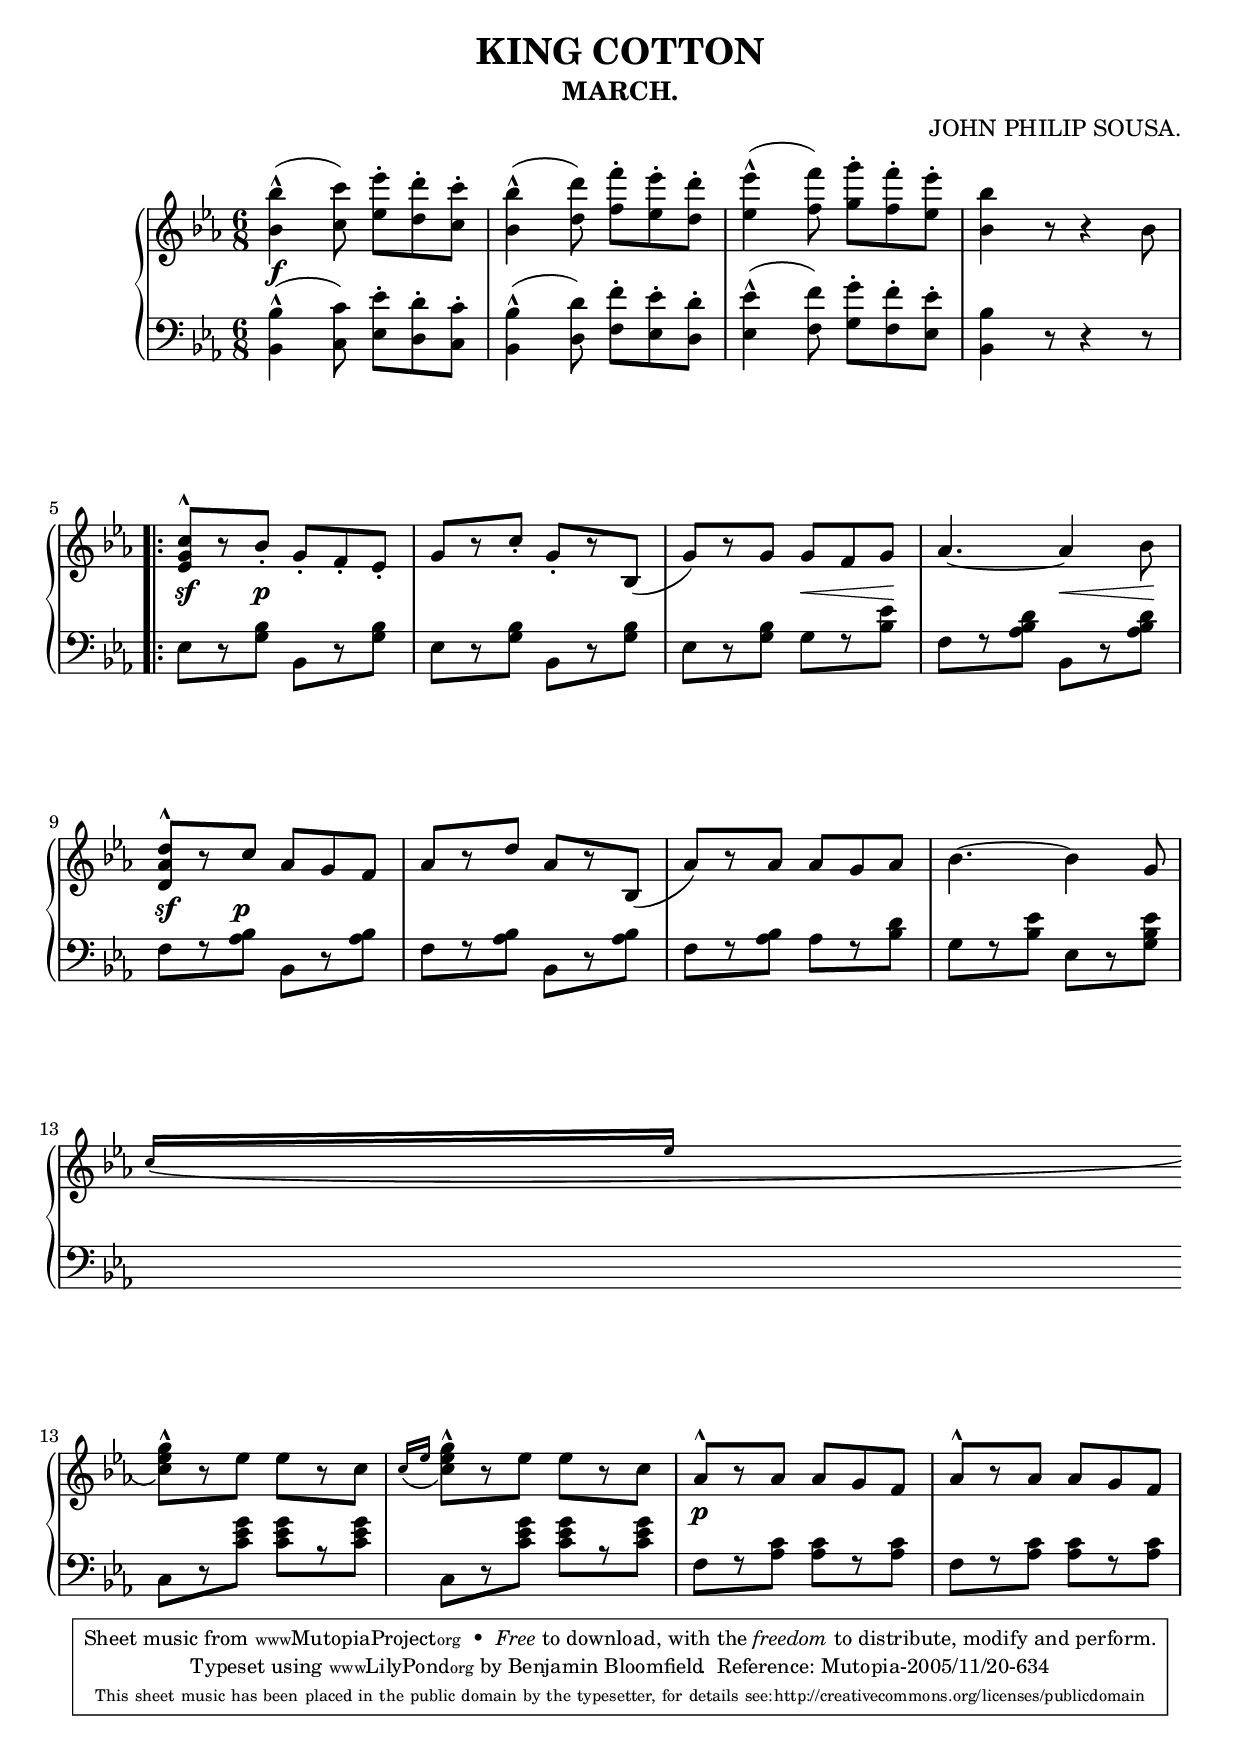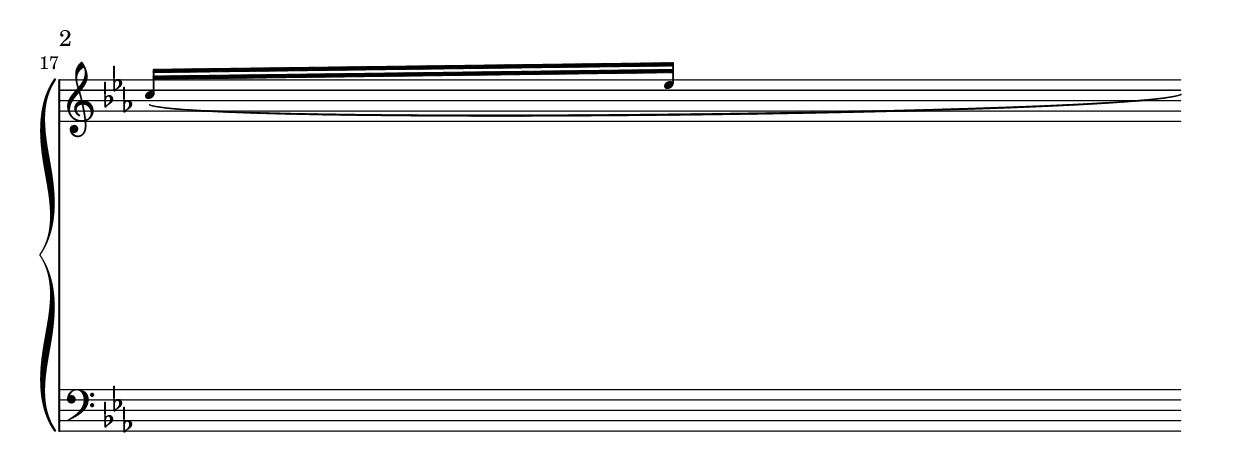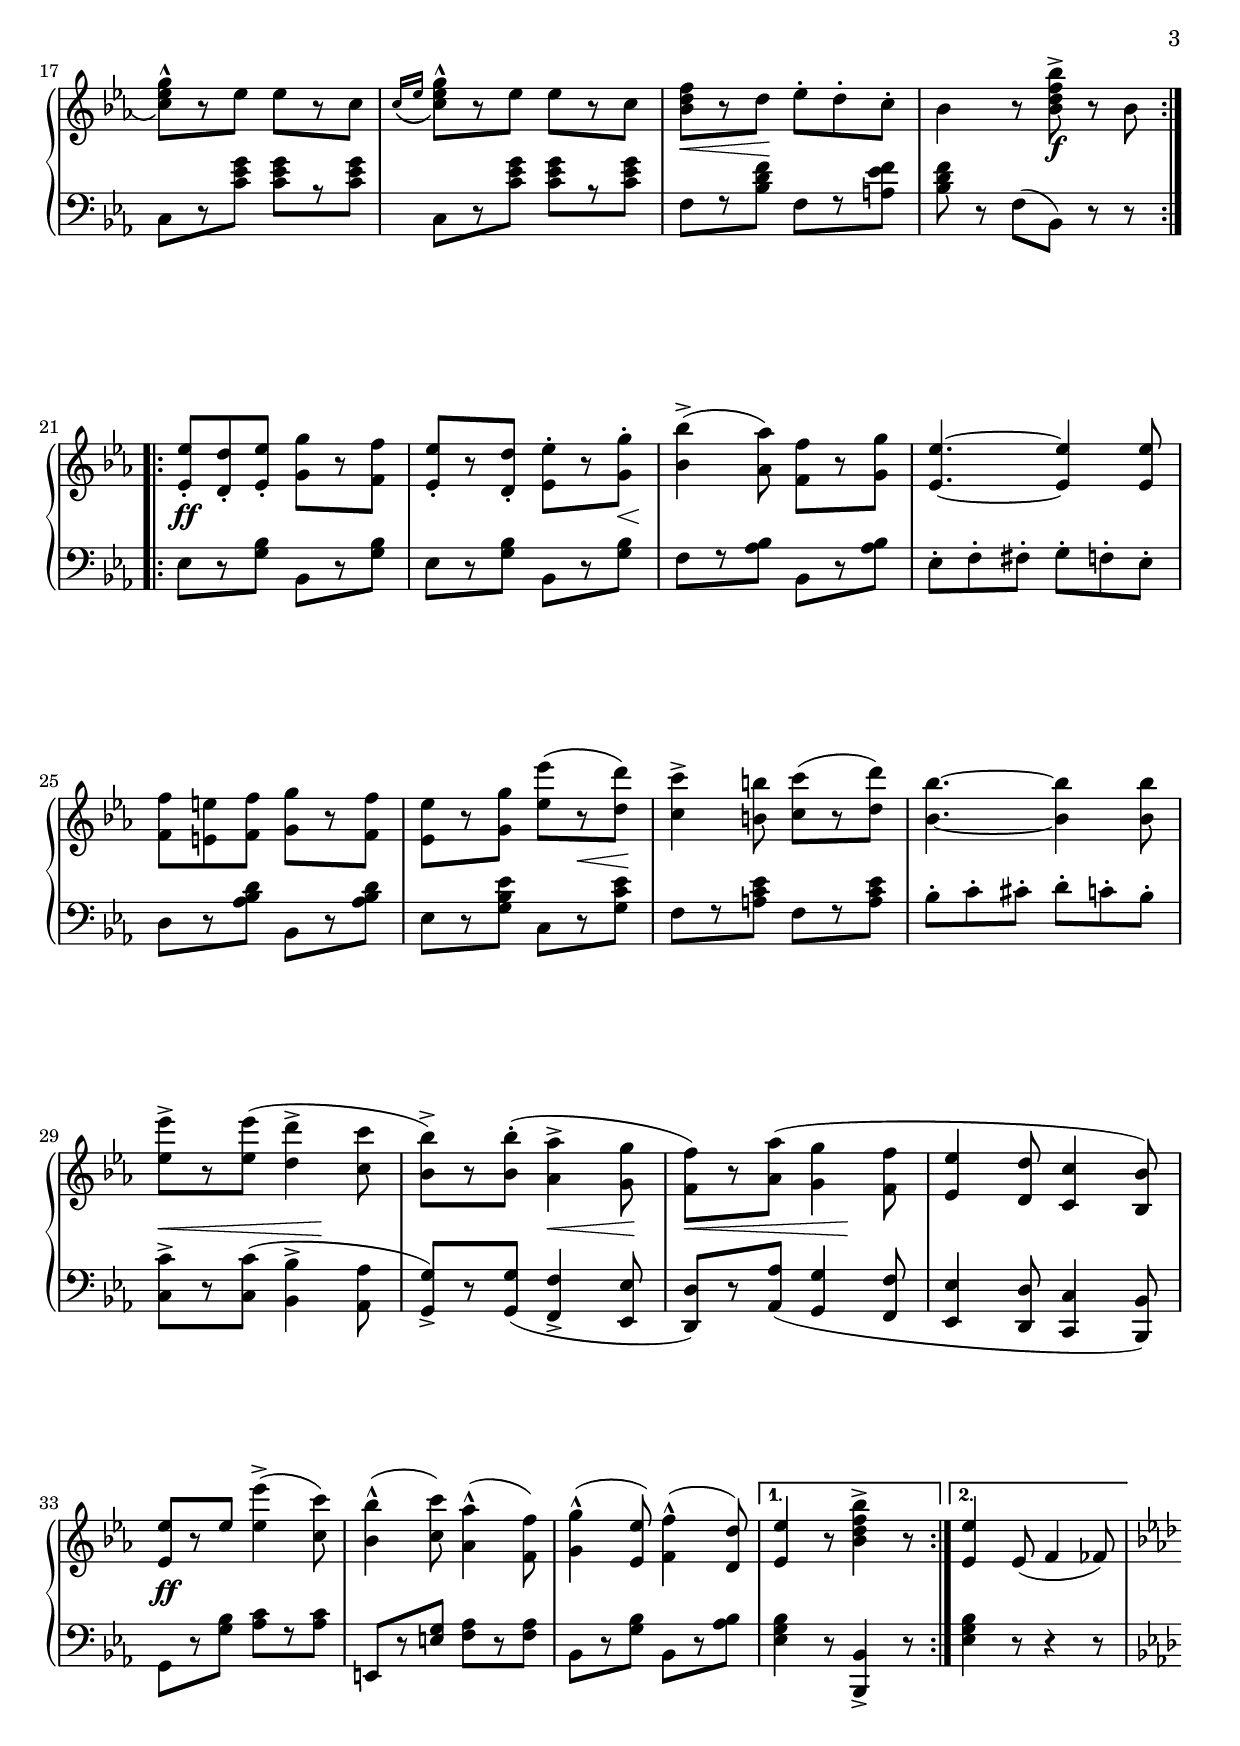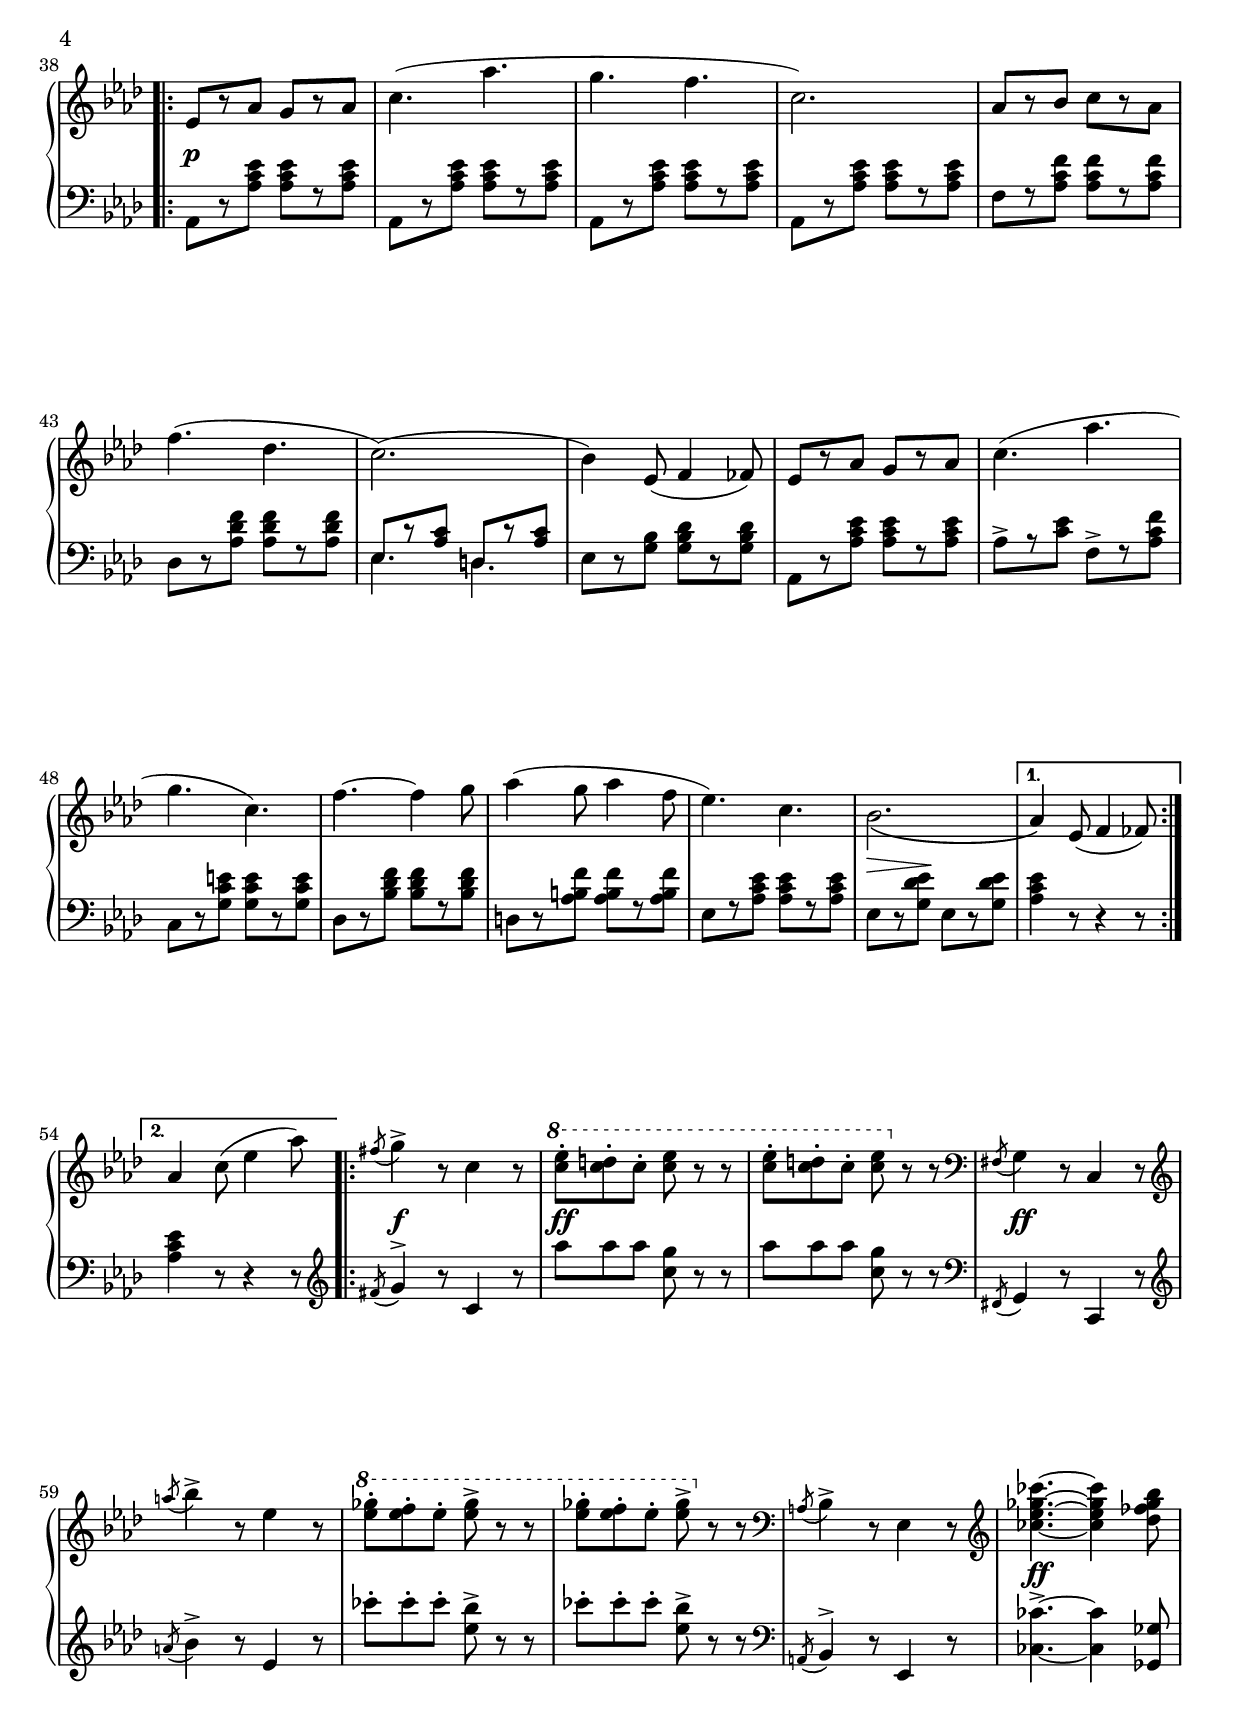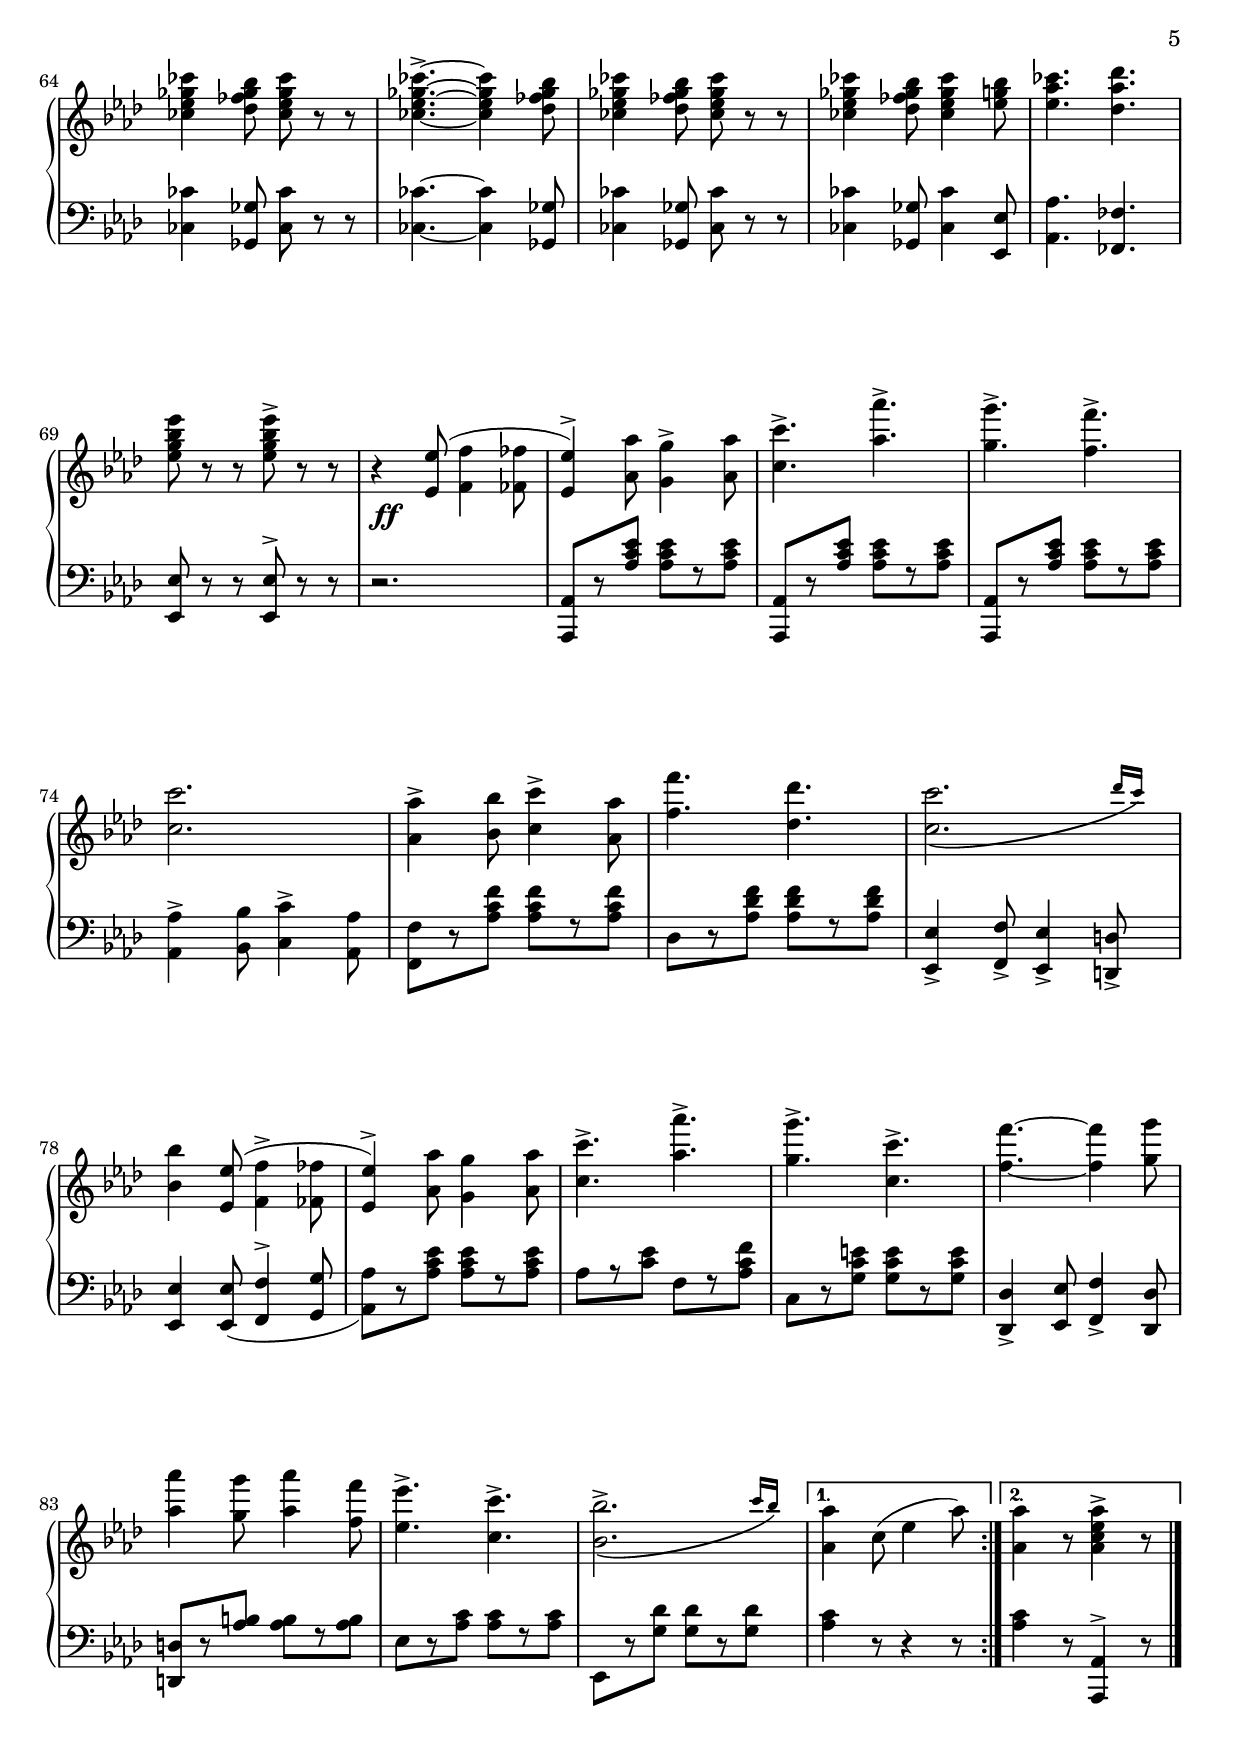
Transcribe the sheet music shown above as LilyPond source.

\version "2.6.0"
\include "english.ly"
\header {
	title="KING COTTON"
	subtitle="MARCH."
	composer="JOHN PHILIP SOUSA."

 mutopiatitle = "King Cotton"
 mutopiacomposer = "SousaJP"
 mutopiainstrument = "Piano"
 date = "1895/July/28"
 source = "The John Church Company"
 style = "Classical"
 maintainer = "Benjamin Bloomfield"
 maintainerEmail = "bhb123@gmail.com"
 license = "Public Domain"
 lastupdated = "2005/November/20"

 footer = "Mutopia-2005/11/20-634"
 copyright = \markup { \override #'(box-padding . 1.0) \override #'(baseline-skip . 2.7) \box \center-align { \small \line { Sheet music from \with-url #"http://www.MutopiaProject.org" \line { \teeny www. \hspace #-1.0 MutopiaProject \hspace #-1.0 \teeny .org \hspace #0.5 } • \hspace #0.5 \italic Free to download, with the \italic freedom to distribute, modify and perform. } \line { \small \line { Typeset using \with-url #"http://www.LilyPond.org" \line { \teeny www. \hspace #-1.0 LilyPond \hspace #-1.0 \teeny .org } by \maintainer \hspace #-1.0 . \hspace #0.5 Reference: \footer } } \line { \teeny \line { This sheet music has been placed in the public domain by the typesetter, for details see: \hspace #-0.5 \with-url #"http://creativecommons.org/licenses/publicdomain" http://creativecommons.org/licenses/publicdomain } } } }

}

\paper {
%	hsize = 8.5\in
%	vsize = 11\in
	betweensystempadding = #0.25
	raggedlastbottom=##f
}

afterGraceFraction = #(cons 7 8)

     upper = \relative c'' {
       \clef treble
       \key ef \major
       \time 6/8
     
	<bf bf'>4^^( <c c'>8) <ef ef'>^.[ <d d'>^. <c c'>^.] | <bf bf'>4^^( <d d'>8) <f f'>^.[ <ef ef'>^. <d d'>^.] |
	<ef ef'>4^^( <f f'>8) <g g'>^.[ <f f'>^. <ef ef'>^.] | <bf bf'>4 r8 r4 bf8

	\break
\repeat volta 2
{
	<c g ef>8^^[ r bf-.] g-.[ f-. ef-.] | g[ r c-.] g-.[ r bf,]_( | g')[ r g] g[ f g] | af4.~ af4 bf8

	\break

	\stemUp <d af d,>^^[ r c] af[ g f] | af[ r d] af[ r bf,]_( | af')[ r af] af[ g af] | \stemNeutral bf4.~ bf4 g8 |

	\break
		\phrasingSlurDown
	\grace {c16\([ ef]} <c ef g>8^^\)[ r ef] ef[ r c] |
	\grace {c16\([ ef]} <c ef g>8^^\)[ r ef] ef[ r c] |
	af^^[ r af] af[ g f] | af^^[ r af] af[ g f] |

\pageBreak

% begin page 2

	\grace {c'16\([ ef]} <c ef g>8^^\)[ r ef] ef[ r c] |
	\grace {c16\([ ef]} <c ef g>8^^\)[ r ef] ef[ r c] |
	<bf d f>[ r d] ef-.[ d-. c-.] | bf4 r8 <bf d f bf>^> r bf
}
	\break

\repeat volta 2
{
	<ef ef,>8-.[ <d d,>-. <ef ef,>-.] <g g,>[ r <f f,>] | <ef ef,>-.[ r <d d,>-.] <ef ef,>-.[ r <g g,>-.] |
	<bf bf,>4^>( <af af,>8) <f f,>[ r <g g,>] | <ef ef,>4.~ <ef ef,>4 <ef ef,>8 |

	\break

	<f f,>[ <e e,> <f f,>] <g g,>[ r <f f,>] | <ef ef,>[ r <g g,>] <ef ef'>([ r <d d'>)] |
	<c c'>4^> <b b'>8 <c c'>([ r <d d'>)] | <bf bf'>4.~ <bf bf'>4 <bf bf'>8 |

	\break

	<ef ef'>^>[ r <ef ef'>]^( <d d'>4^> <c c'>8 | <bf bf'>^>)[ r <bf bf'>-.]^( <af af'>4^> <g g'>8 |
	<f f'>8)[ r <af af'>]^( <g g'>4 <f f'>8 | <ef ef'>4 <d d'>8 <c c'>4 <bf bf'>8) |

	\break

	\stemUp <ef ef'>8[ r ef'] \stemNeutral <ef ef'>4^>^( <c c'>8) | <bf bf'>4^^^( <c c'>8) <af af'>4^^^( <f f'>8) |
	<g g'>4^^^( <ef ef'>8) <f f'>4^^^( <d d'>8) |
}
\alternative
{
	{
		<ef ef'>4 r8 <bf' d f bf>4^> r8
	}
	{
		<ef, ef'>4 ef8_( f4 ff8)
	}
}

\pageBreak

% begin page 3

\key af \major
\repeat volta 2
{
	ef8[ r af] g[ r af] | c4.^( af' | g f | c2.) | af8[ r bf] c[ r af] |

	\break

	f'4.^( df | c2.)^( | bf4) ef,8_( f4 ff8) | ef[ r af] g[ r af] | c4.^( af' |
	g c,) | f4.~ f4 g8 | af4^( g8 af4 f8 | ef4.) c | bf2.\(
}
\alternative
{
	{
		af4\) ef8_( f4 ff8) |
\break
	}
	{
		af4 c8^( ef4 af8) |
	}
}

\repeat volta 2
{
	\acciaccatura fs8 g4^> r8 c,4 r8 | #(set-octavation 1) <c' ef>-.[ <c d>-. c-.] <c ef> r r |
	<c ef>-.[ <c d>-. c-.] <c ef> #(set-octavation 0) r r |
	\clef bass
	\acciaccatura fs,,, g4 r8 c,4 r8

	\break

	\clef treble
	\acciaccatura a''' bf4^> r8 ef,4 r8 | #(set-octavation 1) <ef' gf>-.[ <ef f>-. ef-.] <ef gf>^> r r |
	<ef gf>-.[ <ef f>-. ef-.] <ef gf>^> #(set-octavation 0) r r |
	\clef bass
	\acciaccatura a,,, bf4^> r8 ef,4 r8 |
	\clef treble
	<cf'' ef gf cf>4.~ <cf ef gf cf>4 <df ff gf bf>8

\pageBreak

% begin page 4

	<cf ef gf cf>4 <df ff gf bf>8 <cf ef gf cf> r r |
	<cf ef gf cf>4.^>~ <cf ef gf cf>4 <df ff gf bf>8 |
	<cf ef gf cf>4 <df ff gf bf>8 <cf ef gf cf> r r |
	<cf ef gf cf>4 <df ff gf bf>8 <cf ef gf cf>4 <ef g bf>8 | <ef af cf>4. <df af' df>4.

	\break

	<ef g bf ef>8 r r <ef g bf ef>^> r r |
	r4 <ef ef,>8^( <f f,>4 <ff ff,>8 | <ef ef,>4^>) <af af,>8 <g g,>4^> <af af,>8 |
	<c c,>4.^> <af af'>^> | <g g'>^> <f f'>^>

	\break

	<c c'>2. | <af af'>4^> <bf bf'>8 <c c'>4^> <af af'>8 | <f' f'>4. <df df'> | \afterGrace <c c'>2._\( {df'16[ c]\)}

	\break

	<bf bf,>4 <ef, ef,>8^( <f f,>4^> <ff ff,>8 | <ef ef,>4^>) <af af,>8 <g g,>4 <af af,>8 |
	<c c,>4.^> <af af'>^> | <g g'>^> <c c,>^> | <f f,>4.~ <f f,>4 <g g,>8 |

	\break

	<af af,>4 <g g,>8 <af af,>4 <f f,>8 | <ef ef,>4.^> <c c,>^> | \afterGrace <bf bf,>2.^>\( { c16[ bf]\)}
}
\alternative
{
	{
		<af af,>4 c,8^( ef4 af8)
	}
	{
		<af af,>4 r8 <af ef c af>4^> r8
	}
}
\bar "|."
     }
     
     lower = \relative c {
       \clef bass
       \key ef \major
       \time 6/8
     
	<bf bf'>4^^( <c c'>8) <ef ef'>^.[ <d d'>^. <c c'>^.] | <bf bf'>4^^( <d d'>8) <f f'>^.[ <ef ef'>^. <d d'>^.] |
	<ef ef'>4^^( <f f'>8) <g g'>^.[ <f f'>^. <ef ef'>^.] | <bf bf'>4 r8 r4 r8

	\break

\repeat volta 2
{
	ef8[ r <g bf>] bf,[ r <g' bf>] | ef[ r <g bf>] bf,[ r <g' bf>] | ef[ r <g bf>] g[ r <bf ef>] |
	f[ r <af bf d>] bf,[ r <af' bf d>] |

	\break

	f[ r <af bf>] bf,[ r <af' bf>] | f[ r <af bf>] bf,[ r <af' bf>] | f[ r <af bf>] af[ r <bf d>] |
	g[ r <bf ef>] ef,[ r <g bf ef>] |

	\break

	c,[ r <c' ef g>] <c ef g>[ r <c ef g>] | c,[ r <c' ef g>] <c ef g>[ r <c ef g>] | f,[ r <af c>] <af c>[ r <af c>] |
	f[ r <af c>] <af c>[ r <af c>] |

\pageBreak
% begin page 2 (lower)

	c,[ r <c' ef g>] <c ef g>[ r <c ef g>] | c,[ r <c' ef g>] <c ef g>[ r <c ef g>] |
	f,[ r <bf d f>] f[ r <a ef' f>] | <bf d f> r f^([ bf,]) r r |
}

\break

\repeat volta 2
{
	ef[ r <g bf>] bf,[ r <g' bf>] | ef[ r <g bf>] bf,[ r <g' bf>] |
	f[ r <af bf>] bf,[ r <af' bf>] | ef-.[ f-. fs-.] g-.[ f-. ef-.] |

	\break

	d[ r <af' bf d>] bf,[ r <af' bf d>] | ef[ r <g bf ef>] c,[ r <g' c ef>] |
	f[ r <a c ef>] f[ r <a c ef>] | bf-.[ c-. cs-.] d-.[ c-. bf-.] |

	\break

	<c c,>^>[ r <c c,>]^( <bf bf,>4^> <af af,>8 | <g g,>_>)[ r <g g,>]_( <f f,>4_> <ef ef,>8 |
	<d d,>)[ r <af af'>]_( <g g'>4 <f f'>8 | <ef ef'>4 <d d'>8 <c c'>4 <bf bf'>8) |

	\break

	g'[ r <g' bf>] <af c>[ r <af c>] | e,[ r <e' g>] <f af>[ r <f af>] |
	bf,[ r <g' bf>] bf,[ r <af' bf>] |
}
\alternative
{
	{
		<ef g bf>4 r8 <bf bf,>4_> r8
	}
	{
		<ef g bf>4 r8 r4 r8
	}
}

\pageBreak

% begin page 3 (lower)
\key af \major

\repeat volta 2
{
	af,[ r <af' c ef>] <af c ef>[ r <af c ef>] | af,[ r <af' c ef>] <af c ef>[ r <af c ef>] |
	af,[ r <af' c ef>] <af c ef>[ r <af c ef>] | af,[ r <af' c ef>] <af c ef>[ r <af c ef>] |
	f[ r <af c f>] <af c f>[ r <af c f>] |

	\break

	df,[ r <af' df f>] <af df f>[ r <af df f>] |
\override Staff.NoteCollision
 #'merge-differently-dotted = ##t
	<< \stemUp { ef8[ r <af c>] d,[ r <af' c>] } \\
	 \stemDown { ef4. d } >> |
	ef8[ r <g bf>] <g bf df>[ r <g bf df>] | af,[ r <af' c ef>] <af c ef>[ r <af c ef>] |
	af^>[ r <c ef>] f,^>[ r <af c f>] |

	\break

	c,[ r <g' c e>] <g c e>[ r <g c e>] | df[ r <bf' df f>] <bf df f>[ r <bf df f>] |
	d,[ r <af' b f'>] <af b f'>[ r <af b f'>] | ef[ r <af c ef>] <af c ef>[ r <af c ef>] |
	ef[ r <g df' ef>] ef[ r <g df' ef>]
}
\alternative
{
	{
		<af c ef>4 r8 r4 r8
	\break
	}
	{
		<af c ef>4 r8 r4 r8
	}
}
\repeat volta 2
{
	\clef treble
	\acciaccatura fs' g4^> r8 c,4 r8 | af''[ af af] <g c,> r r af[ af af] <g c,> r r
	\clef bass
	\acciaccatura fs,,, g4 r8 c,4 r8

	\break

	\clef treble
	\acciaccatura a''' bf4^> r8 ef,4 r8 | cf''-.[ cf-. cf-.] <bf ef,>^> r r | cf-.[ cf-. cf-.] <bf ef,>^> r r
	\clef bass
	\acciaccatura a,,, bf4^> r8 ef,4 r8 | <cf' cf'>4.^>~ <cf cf'>4 <gf gf'>8

\pageBreak

% begin page 4

	<cf cf'>4 <gf gf'>8 <cf cf'> r r | <cf cf'>4.~ <cf cf'>4 <gf gf'>8 | <cf cf'>4 <gf gf'>8 <cf cf'> r r |
	<cf cf'>4 <gf gf'>8 <cf cf'>4 <ef ef,>8 | <af af,>4. <ff ff,> |

	\break

	<ef ef,>8 r r <ef ef,>^> r r | r2. |
	<af, af,>8[ r <af' c ef>] <af c ef>[ r <af c ef>] | <af, af,>[ r <af' c ef>] <af c ef>[ r <af c ef>] |
	<af, af,>[ r <af' c ef>] <af c ef>[ r <af c ef>] |

	\break

	<af af,>4^> <bf bf,>8 <c c,>4^> <af af,>8 | <f f,>8[ r <af c f>] <af c f>[ r <af c f>] |
	df,[ r <af' df f>] <af df f>[ r <af df f>] | <ef ef,>4_> <f f,>8_> <ef ef,>4_> <d d,>8_> |

	\break

	<ef ef,>4 <ef ef,>8_( <f f,>4^> <g g,>8 | <af af,>8)[ r <af c ef>] <af c ef>[ r <af c ef>] |
	af[ r <c ef>] f,[ r <af c f>] | c,[ r <g' c e>] <g c e>[ r <g c e>] | <df df,>4_> <ef ef,>8 <f f,>4_> <df df,>8 |

	\break

	<d d,>[ r <af' b>] <af b>[ r <af b>] | ef[ r <af c>] <af c>[ r <af c>] | ef,[ r <g' df'>] <g df'>[ r <g df'>] |
}
\alternative
{
	{
		<af c>4 r8 r4 r8 |
	}
	{
		<af c>4 r8 <af, af,>4^> r8
	}
}
\bar "|."
     }
     
     dynamics = {
	s2.\f | s2.*3

	s4\sf s2\p | s2. | s4. s4\< s8\! | s4. s4\< s8\!

	s4\sf s2\p | s2.*3

	s2.*2 | s2.\p | s2.

% begin page 2

	s2.*2 | s4\< s2\! | s4. s4.\f

	s2.\ff | s4. s4 s16\< s16\! | s2.*2 |

	s2. | s2 s8\< s8\! | s2.*2 |

	s2\< s4\! | s4. s4\< s8\! | s2\< s4\! | s2. |

	s2.\ff | s2.*4

% begin page 3

	s2.\p | s2.*4

	s2.*5

	s2.*4 | s4\> s2\! | s2.

	s2. | s2.\f | s2.\ff | s2. | s2.\ff |

	s2.*4 | s2.\ff

% begin page 4

	s2.*5

	s2. | s16 s16*11\ff | s2.*3

	s2.*4

	s2.*5

	s2.*5
     }
     
     pedal = {
     }
     
     \score {
       \context PianoStaff <<
         \context Staff=upper \upper
         \context Dynamics=dynamics \dynamics
         \context Staff=lower <<
           \clef bass
           \lower
         >>
         \context Dynamics=pedal \pedal
       >>
       \layout {
         \context {
           \type "Engraver_group_engraver"
           \name Dynamics
           \alias Voice % So that \cresc works, for example.
           \consists "Output_property_engraver"
     
           minimumVerticalExtent = #'(-1 . 1)
           pedalSustainStrings = #'("Ped." "*Ped." "*")
           pedalUnaCordaStrings = #'("una corda" "" "tre corde")
     
           \consists "Piano_pedal_engraver"
           \consists "Script_engraver"
           \consists "Dynamic_engraver"
           \consists "Text_engraver"
     
           \override TextScript #'font-size = #2
           \override TextScript #'font-shape = #'italic
           \override DynamicText #'extra-offset = #'(0 . 2.5)
           \override Hairpin #'extra-offset = #'(0 . 2.5)
     
           \consists "Skip_event_swallow_translator"
     
           \consists "Axis_group_engraver"
         }
         \context {
           \PianoStaff
           \accepts Dynamics
           \override VerticalAlignment #'forced-distance = #7
         }
       }
     }
     \score {
	\unfoldRepeats
       \context PianoStaff <<
         \context Staff=upper << \upper \dynamics >>
         \context Staff=lower << \lower \dynamics >>
         \context Dynamics=pedal \pedal
       >>
       \midi { \tempo 4=200
         \context {
           \type "Performer_group_performer"
           \name Dynamics
           \consists "Piano_pedal_performer"
         }
         \context {
           \PianoStaff
           \accepts Dynamics
         }
       }
     }
